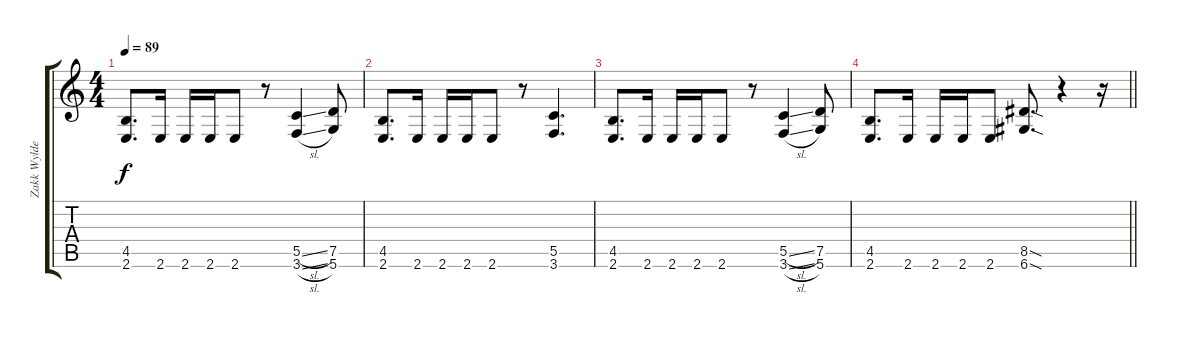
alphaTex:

\track ("Zakk Wylde" "Zakk Wylde") {instrument distortionguitar}
\staff {score tabs}
\tuning (D4 A3 F3 C3 G2 D2) {hide}
\ts (4 4)
\tempo 89
\clef g2
\ks c
(4.5 2.6).8{d dy f} 2.6.16 2.6.16 2.6.16 2.6.8 r.8 (5.5{sl} 3.6{sl}).4 (7.5 5.6).8 |
(4.5 2.6).8{d} 2.6.16 2.6.16 2.6.16 2.6.8 r.8 (5.5 3.6).4{d} |
(4.5 2.6).8{d} 2.6.16 2.6.16 2.6.16 2.6.8 r.8 (5.5{sl} 3.6{sl}).4 (7.5 5.6).8 |
\barLineRight lightlight
(4.5 2.6).8{d} 2.6.16 2.6.16 2.6.16 2.6.8 (8.5{sod} 6.6{sod}).8{d} r.4 r.16
